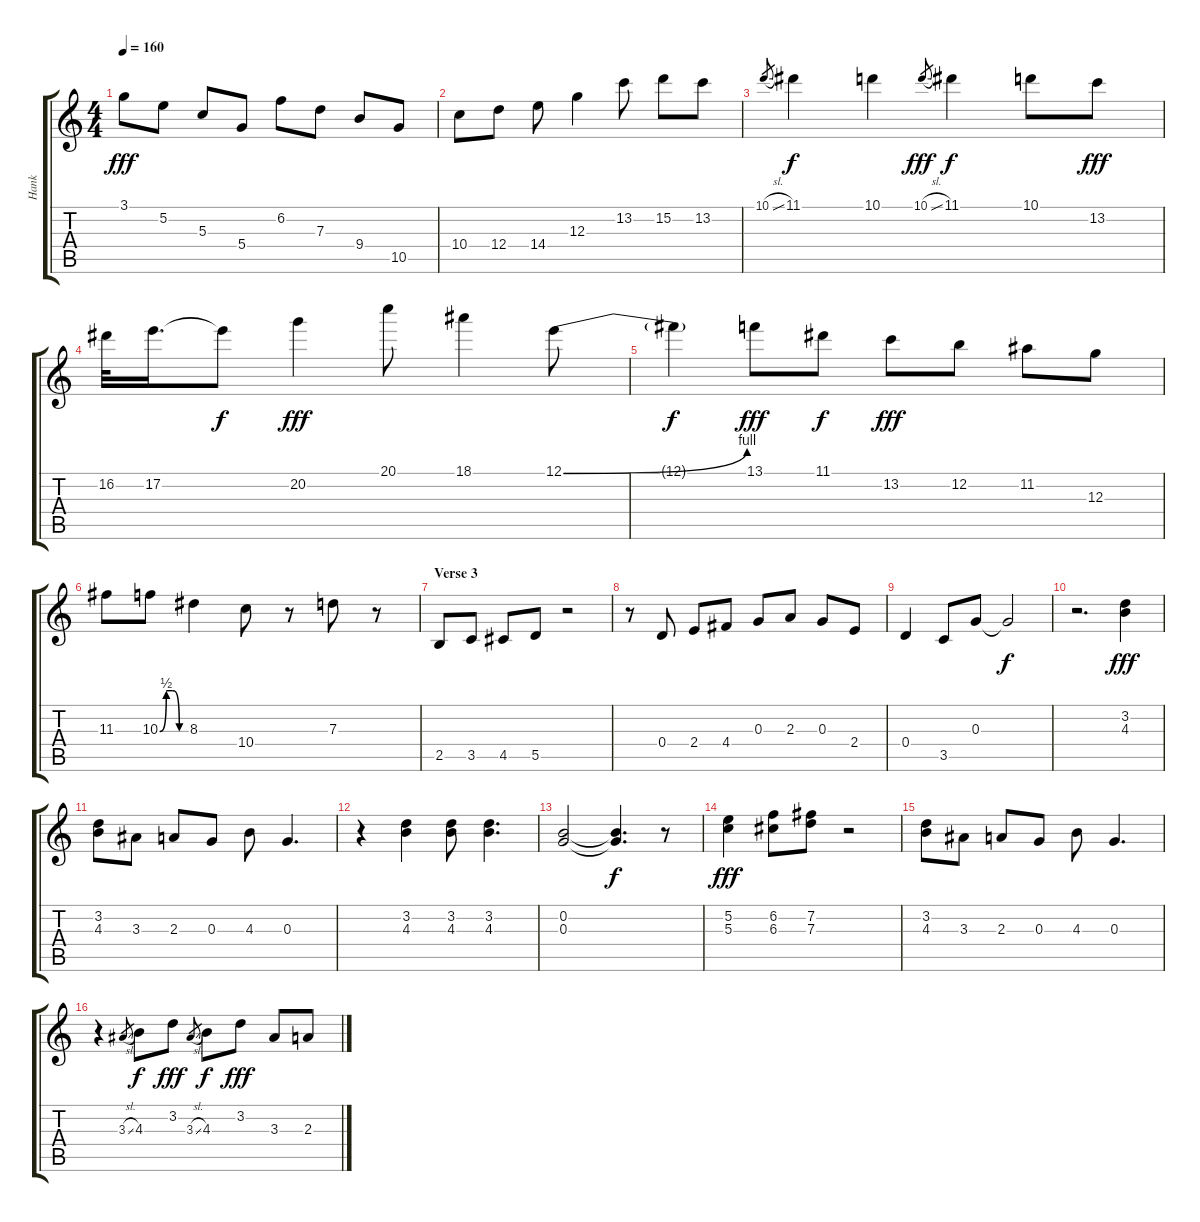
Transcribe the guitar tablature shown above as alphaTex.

\track ("Hank" "Hank") {instrument electricguitarclean}
\staff {score tabs}
\tuning (E4 B3 G3 D3 A2 E2) {hide}
\ts (4 4)
\tempo 160
\clef g2
\ks c
3.1.8{dy fff} 5.2.8 5.3.8 5.4.8 6.2.8 7.3.8 9.4.8 10.5.8 |
10.4.8 12.4.8 14.4.8 12.3.4 13.2.8{volume 16 instrument electricguitarclean} 15.2.8 13.2.8 |
10.1{sl}.8{gr} 11.1.4{dy f} 10.1.4 10.1{sl}.8{gr dy fff} 11.1.4{dy f} 10.1.8 13.2.8{dy fff} |
16.2.32 17.2.16{d} 17.2{t}.8{dy f} 20.2.4{dy fff} 20.1.8 18.1.4 12.1{be (bend 0 0 60 4)}.8 |
12.1{t}.4{dy f} 13.1.8{dy fff} 11.1.8{dy f} 13.2.8{dy fff} 12.2.8 11.2.8 12.3.8 |
11.3.8 10.3{be (custom 0 0 15 2 30 2 45 0 60 0)}.8 8.3.4 10.4.8 r.8 7.3.8 r.8 |
\section ("" "Verse 3")
2.5.8 3.5.8 4.5.8 5.5.8 r.2 |
r.8 0.4.8 2.4.8 4.4.8 0.3.8 2.3.8 0.3.8 2.4.8 |
0.4.4 3.5.8 0.3.8 0.3{t}.2{dy f} |
r.2{d} (3.2 4.3).4{dy fff} |
(3.2 4.3).8 3.3.8 2.3.8 0.3.8 4.3.8 0.3.4{d} |
r.4 (3.2 4.3).4 (3.2 4.3).8 (3.2 4.3).4{d} |
(0.2 0.3).2 (0.2{t} 0.3{t}).4{d dy f} r.8 |
(5.2 5.3).4{dy fff} (6.2 6.3).8 (7.2 7.3).8 r.2 |
(3.2 4.3).8 3.3.8 2.3.8 0.3.8 4.3.8 0.3.4{d} |
r.4 3.3{sl}.8{gr} 4.3.8{dy f} 3.2.8{dy fff} 3.3{sl}.8{gr} 4.3.8{dy f} 3.2.8{dy fff} 3.3.8 2.3.8
